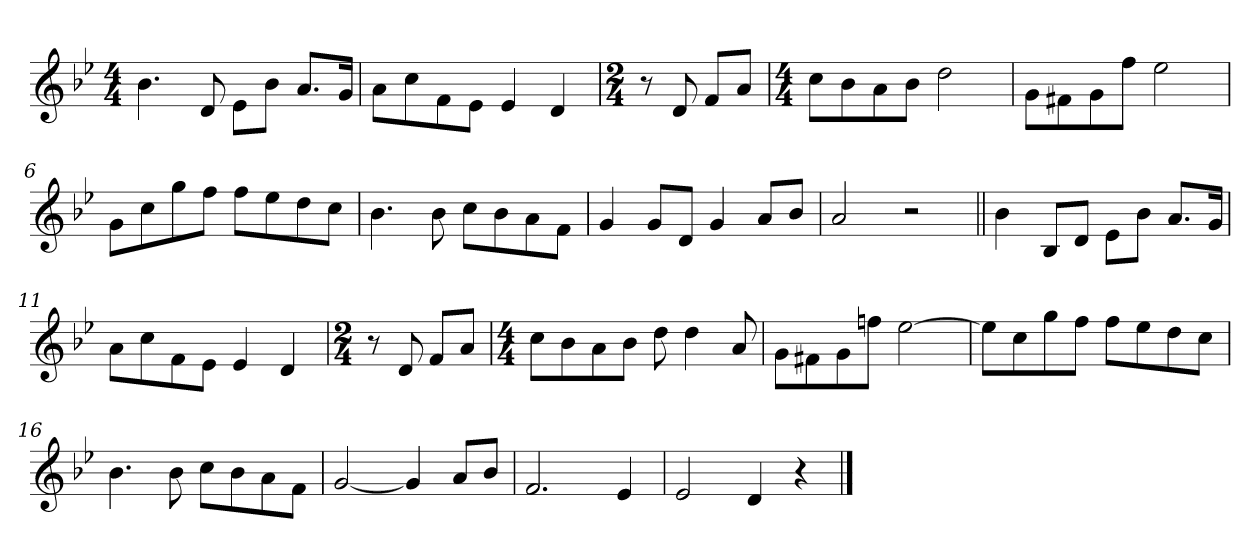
**kern
*part1
*staff1
*clefG2
*k[b-e-]
*g:
*M4/4
=1
4.b-\
8d/
8e-\L
8b-\J
8.a/L
16g/Jk
=2
8a\L
8cc\
8f\
8e-\J
4e-/
4d/
=3
*M2/4
8r
8d/
8f/L
8a/J
=4
*M4/4
8cc\L
8b-\
8a\
8b-\J
2dd\
!!LO:LB:g=z
=5
8g\L
8f#X\
8g\
8ff\J
2ee-\
=6
8g\L
8cc\
8gg\
8ff\J
8ff\L
8ee-\
8dd\
8cc\J
=7
4.b-\
8b-\
8cc\L
8b-\
8a\
8f\J
=8
4g/
8g/L
8d/J
4g/
8a/L
8b-/J
=9
2a/
2r
!!LO:LB:g=z
=10||
4b-\
8B-/L
8d/J
8e-\L
8b-\J
8.a/L
16g/Jk
=11
8a\L
8cc\
8f\
8e-\J
4e-/
4d/
=12
*M2/4
8r
8d/
8f/L
8a/J
=13
*M4/4
8cc\L
8b-\
8a\
8b-\J
8dd\
4dd\
8a/
!!LO:LB:g=z
=14
8g\L
8f#X\
8g\
8ffn\J
[2ee-\
=15
8ee-\L]
8cc\
8gg\
8ff\J
8ff\L
8ee-\
8dd\
8cc\J
=16
4.b-\
8b-\
8cc\L
8b-\
8a\
8f\J
!!LO:LB:g=z
=17
[2g/
4g/]
8a/L
8b-/J
=18
2.f/
4e-/
=19
2e-/
4d/
4r
==
*-
